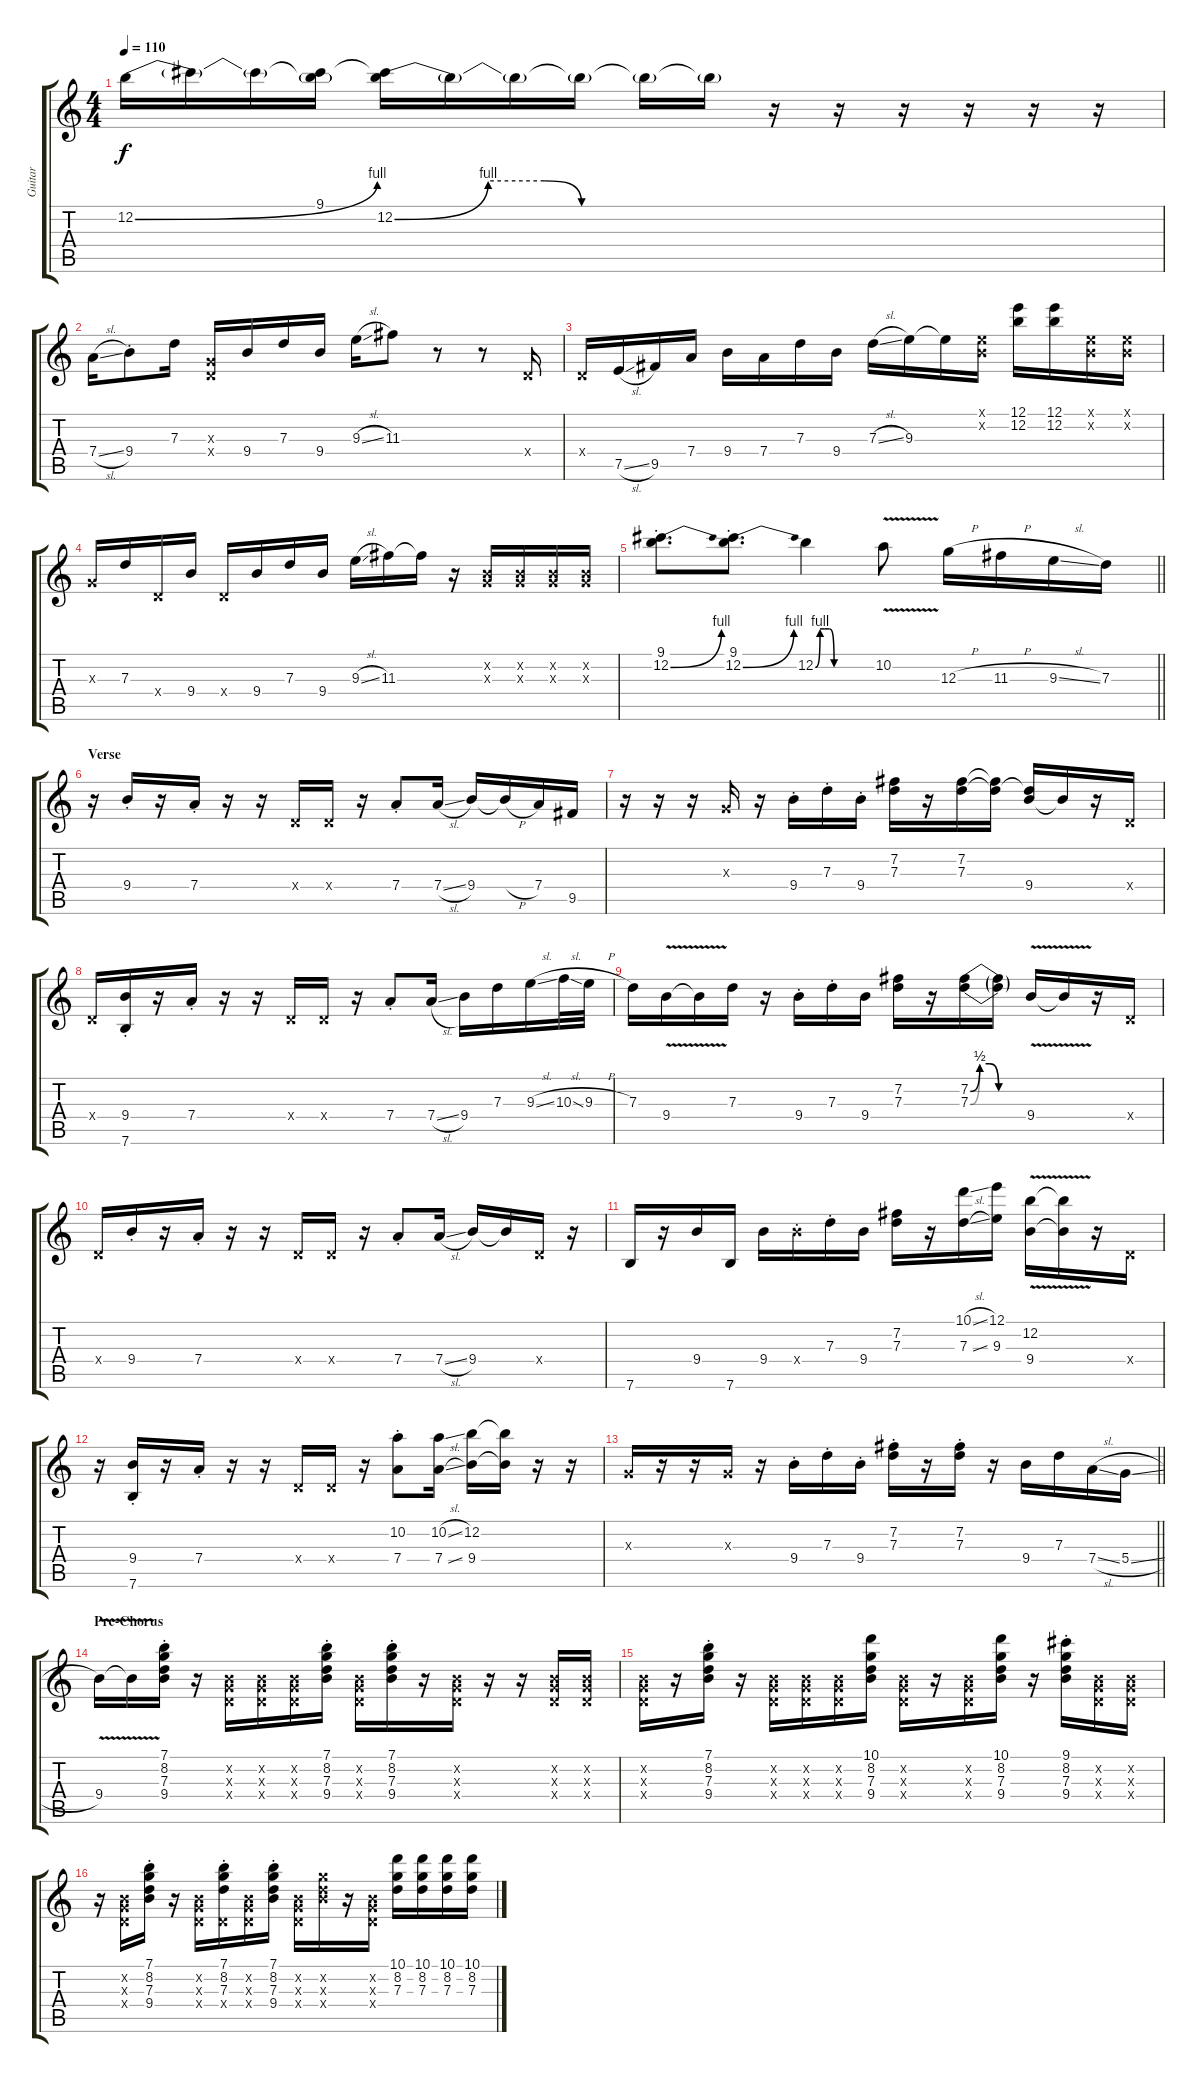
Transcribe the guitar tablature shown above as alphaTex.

\track ("Guitar" "Guitar") {instrument electricguitarclean}
\staff {score tabs}
\tuning (E4 B3 G3 D3 A2 E2) {hide}
\ts (4 4)
\tempo 110
\clef g2
\ks c
12.2{be (bend 0 0 60 4)}.16{dy f} 12.2{t}.16 12.2{t}.16 (9.1 12.2{t}).16 (9.1{t} 12.2{be (custom 0 0 15 4 24 4 30 0 36 0 45 0 60 0)}).16 12.2{t}.16 12.2{t}.16 12.2{t}.16 12.2{t}.16 12.2{t}.16 r.16 r.16 r.16 r.16 r.16 r.16 |
7.4{sl}.16 9.4{st}.8 7.3.16 (0.3{x} 0.4{x}).16 9.4.16 7.3.16 9.4.16 9.3{sl}.16 11.3.8 r.8 r.8 0.4{x}.16 |
0.4{x}.16 7.5{sl}.16 9.5.16 7.4.16 9.4.16 7.4.16 7.3.16 9.4.16 7.3{sl}.16 9.3.16 9.3{t}.16 (0.1{x} 0.2{x}).16 (12.1 12.2).16 (12.1 12.2).16 (0.1{x} 0.2{x}).16 (0.1{x} 0.2{x}).16 |
0.3{x}.16 7.3.16 0.4{x}.16 9.4.16 0.4{x}.16 9.4.16 7.3.16 9.4.16 9.3{sl}.16 11.3.16 11.3{t}.16 r.16 (0.2{x} 0.3{x}).16 (0.2{x} 0.3{x}).16 (0.2{x} 0.3{x}).16 (0.2{x} 0.3{x}).16 |
\barLineRight lightlight
(9.1{st} 12.2{be (bend 0 0 60 4) st}).8{d} (9.1{st} 12.2{be (bend 0 0 60 4) st}).8{d} 12.2{be (custom 0 0 5 4 10 4 15 4 20 0 30 0 60 0)}.4 10.2{v}.8 12.3{h}.16 11.3{h}.16 9.3{sl}.16 7.3.16 |
\section ("" "Verse")
r.16 9.4{st}.16 r.16 7.4{st}.16 r.16 r.16 0.4{x}.16 0.4{x}.16 r.16 7.4{st}.8 7.4{sl}.16 9.4.16 9.4{h t}.16 7.4.16 9.5.16 |
r.16 r.16 r.16 0.3{x}.16 r.16 9.4{st}.16 7.3{st}.16 9.4{st}.16 (7.2 7.3).16 r.16 (7.2 7.3).16 (7.2{t} 7.3{t}).16 (7.3{t} 9.4).16 9.4{t}.16 r.16 0.4{x}.16 |
0.4{x}.16 (9.4{st} 7.6{st}).16 r.16 7.4{st}.16 r.16 r.16 0.4{x}.16 0.4{x}.16 r.16 7.4{st}.8 7.4{sl}.16 9.4.16 7.3.16 9.3{sl}.16 10.3{sl}.32 9.3{h}.32 |
7.3.16 9.4{v}.16 9.4{t}.16 7.3.16 r.16 9.4{st}.16 7.3{st}.16 9.4.16 (7.2 7.3).16 r.16 (7.2{be (custom 0 0 10 2 20 2 30 0 60 0)} 7.3{be (custom 0 0 10 2 20 2 30 0 60 0)}).16 (7.2{t} 7.3{t}).16 9.4{v}.16 9.4{t}.16 r.16 0.4{x}.16 |
0.4{x}.16 9.4{st}.16 r.16 7.4{st}.16 r.16 r.16 0.4{x}.16 0.4{x}.16 r.16 7.4{st}.8 7.4{sl}.16 9.4.16 9.4{t}.16 0.4{x}.16 r.16 |
7.6.16 r.16 9.4.16 7.6.16 9.4.16 9.4{st x}.16 7.3{st}.16 9.4.16 (7.2 7.3).16 r.16 (10.1{sl} 7.3{sl}).16 (12.1 9.3).16 (12.2{v} 9.4{v}).16 (12.2{t} 9.4{t}).16 r.16 0.4{x}.16 |
r.16 (9.4{st} 7.6{st}).16 r.16 7.4{st}.16 r.16 r.16 0.4{x}.16 0.4{x}.16 r.16 (10.2 7.4{st}).8 (10.2{sl} 7.4{sl}).16 (12.2 9.4).16 (12.2{t} 9.4{t}).16 r.16 r.16 |
\barLineRight lightlight
0.3{x}.16 r.16 r.16 0.3{x}.16 r.16 9.4{st}.16 7.3{st}.16 9.4{st}.16 (7.2{st} 7.3{st}).16 r.16 (7.2{st} 7.3{st}).16 r.16 9.4.16 7.3.16 7.4{sl}.16 5.4{sl}.16 |
\section ("" "Pre-Chorus")
9.4{v}.16 9.4{t}.16 (7.1{st} 8.2{st} 7.3{st} 9.4{st}).16 r.16 (0.2{x} 0.3{x} 0.4{x}).16 (0.2{x} 0.3{x} 0.4{x}).16 (0.2{x} 0.3{x} 0.4{x}).16 (7.1{st} 8.2{st} 7.3{st} 9.4{st}).16 (0.2{x} 0.3{x} 0.4{x}).16 (7.1{st} 8.2{st} 7.3{st} 9.4{st}).16 r.16 (0.2{x} 0.3{x} 0.4{x}).16 r.16 r.16 (0.2{x} 0.3{x} 0.4{x}).16 (0.2{x} 0.3{x} 0.4{x}).16 |
(0.2{x} 0.3{x} 0.4{x}).16 r.16 (7.1{st} 8.2{st} 7.3{st} 9.4{st}).16 r.16 (0.2{x} 0.3{x} 0.4{x}).16 (0.2{x} 0.3{x} 0.4{x}).16 (0.2{x} 0.3{x} 0.4{x}).16 (10.1 8.2 7.3 9.4).16 (0.2{x} 0.3{x} 0.4{x}).16 r.16 (0.2{x} 0.3{x} 0.4{x}).16 (10.1 8.2 7.3 9.4).16 r.16 (9.1{st} 8.2{st} 7.3{st} 9.4{st}).16 (0.2{x} 0.3{x} 0.4{x}).16 (0.2{x} 0.3{x} 0.4{x}).16 |
r.16 (0.2{x} 0.3{x} 0.4{x}).16 (7.1{st} 8.2{st} 7.3{st} 9.4{st}).16 r.16 (0.2{x} 0.3{x} 0.4{x}).16 (7.1{st} 8.2{st} 7.3{st} 0.4{x}).16 (0.2{x} 0.3{x} 0.4{x}).16 (7.1{st} 8.2{st} 7.3{st} 9.4{st}).16 (0.2{x} 0.3{x} 0.4{x}).16 (8.2{x} 7.3{x} 9.4{x}).16 r.16 (0.2{x} 0.3{x} 0.4{x}).16 (10.1 8.2 7.3).16 (10.1 8.2 7.3).16 (10.1 8.2 7.3).16 (10.1 8.2 7.3).16
